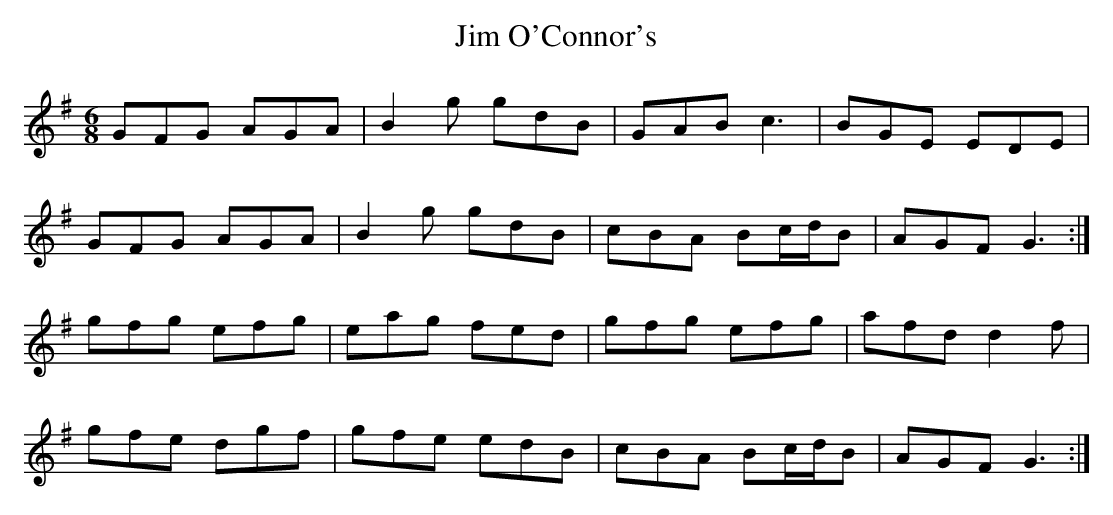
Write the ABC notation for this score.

X:1
T: Jim O'Connor's
M: 6/8
L: 1/8
K: G
GFG AGA | B2 g gdB | GAB c3 | BGE EDE |
GFG AGA | B2 g gdB | cBA Bc/d/B | AGF G3 :|
gfg efg | eag fed | gfg efg | afd d2 f |
gfe dgf | gfe edB | cBA Bc/d/B | AGF G3 :|
